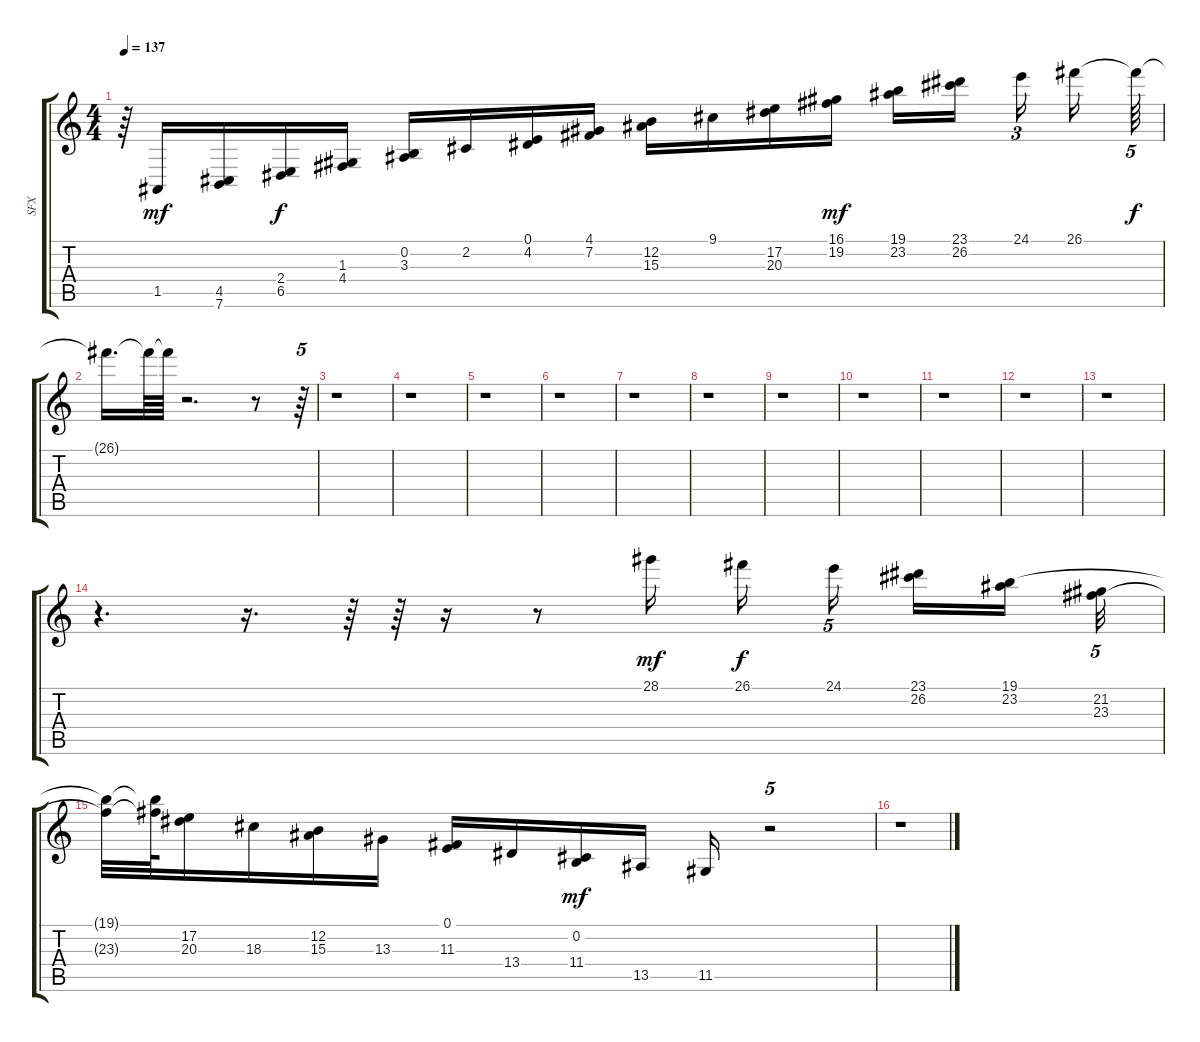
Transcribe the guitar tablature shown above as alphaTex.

\track ("SFX" "SFX") {instrument englishhorn}
\staff {score tabs}
\tuning (E4 B3 G3 D3 A2 E2) {hide}
\ts (4 4)
\tempo 137
\clef g2
\ks c
r.64{dy f} 1.5.16{dy mf balance 4} (4.5 7.6).16{balance 4} (2.4 6.5).16{dy f balance 5} (1.3 4.4).16{balance 6} (0.2 3.3).16{balance 6} 2.2.16{balance 8} (0.1 4.2).16{balance 8} (4.1 7.2).16{balance 9} (12.2 15.3).16{balance 10} 9.1.16{balance 11} (17.2 20.3).16{balance 11} (16.1 19.2).16{dy mf balance 12} (19.1 23.2).16{balance 13} (23.1 26.2).16{balance 14} 24.1.16{tu (3 2) balance 14} 26.1.16{balance 15} 26.1{t}.64{tu (5 4) dy f} |
26.1{t}.16{d} 26.1{t}.64 26.1{t}.64 r.2{d} r.8 r.64{tu (5 4)} |
r.1 |
r.1 |
r.1 |
r.1 |
r.1 |
r.1 |
r.1 |
r.1 |
r.1 |
r.1 |
r.1 |
r.4{d} r.16{d} r.64 r.64 r.16{balance 16} r.8{balance 1} 28.1.16{dy mf balance 2} 26.1.16{dy f balance 3} 24.1.16{tu (5 4) balance 4} (23.1 26.2).16{balance 5} (19.1 23.2).16{balance 6} (21.2 23.3).32{tu (5 4) balance 7} |
(19.1{t} 23.3{t}).32 (19.1{t} 23.3{t}).64 (17.2 20.3).16{balance 8} 18.3.16{balance 9} (12.2 15.3).16{balance 10} 13.3.16{balance 11} (0.1 11.3).16{balance 12} 13.4.16{balance 13} (0.2 11.4).16{dy mf balance 13} 13.5.16{balance 14} 11.5.16{balance 15} r.2{tu (5 4)} |
r.1
